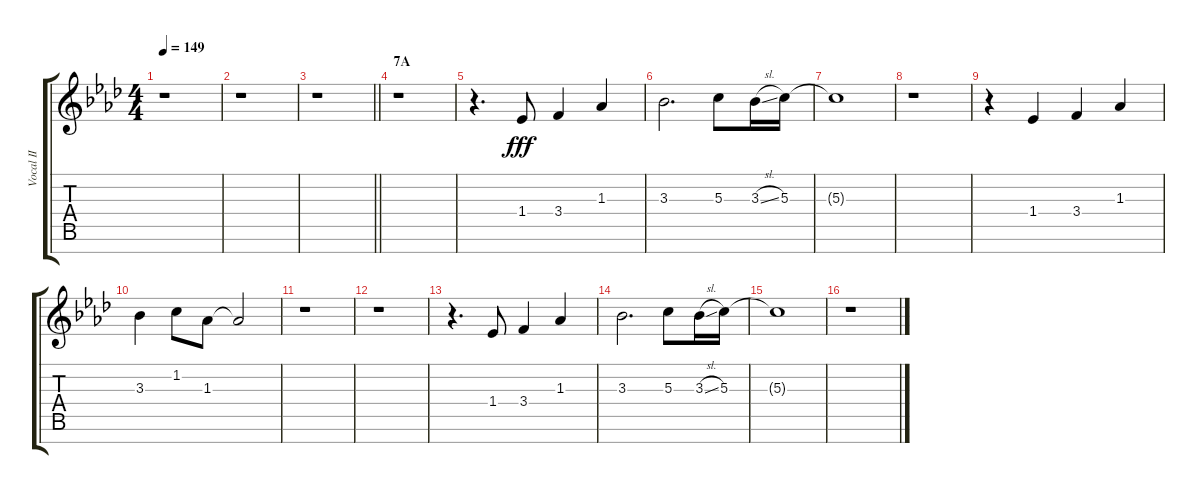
\track ("Vocal II" "Vocal II") {instrument voiceoohs}
\staff {score tabs}
\tuning (E5 B4 G4 D4 A3 E3 B2) {hide}
\ts (4 4)
\tempo 149
\clef g2
\ks ab
r.1{dy fff} |
r.1 |
\barLineRight lightlight
r.1 |
\section ("" "7A")
r.1 |
r.4{d} 1.4.8 3.4.4 1.3.4 |
3.3.2{d} 5.3.8 3.3{sl}.16 5.3.16 |
5.3{t}.1 |
r.1 |
r.4 1.4.4 3.4.4 1.3.4 |
3.3.4 1.2.8 1.3.8 1.3{t}.2 |
r.1 |
r.1 |
r.4{d} 1.4.8 3.4.4 1.3.4 |
3.3.2{d} 5.3.8 3.3{sl}.16 5.3.16 |
5.3{t}.1 |
r.1
